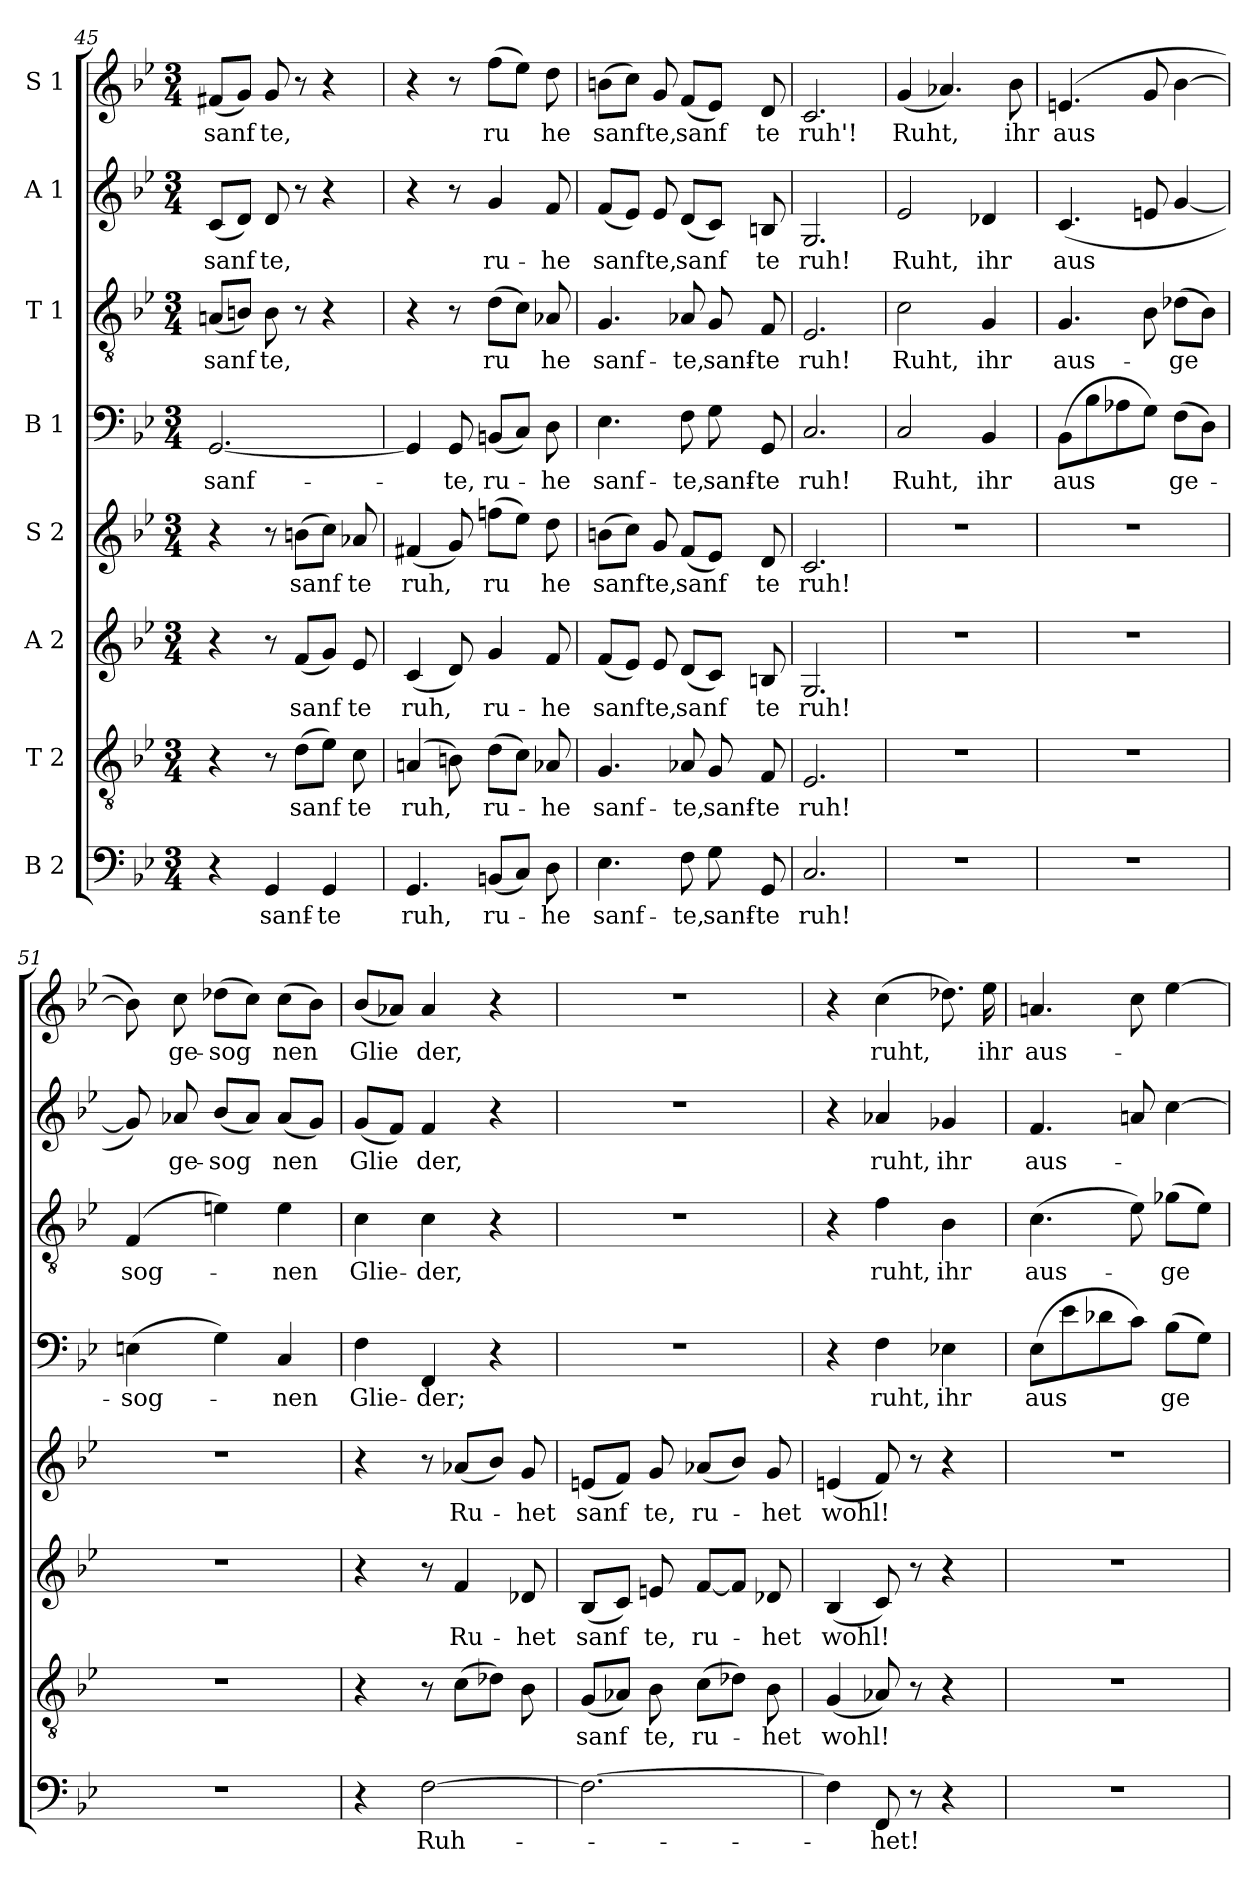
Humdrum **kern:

**kern	**text	**kern	**text	**kern	**text	**kern	**text	**kern	**text	**kern	**text	**kern	**text	**kern	**text
*part8	*part8	*part7	*part7	*part6	*part6	*part5	*part5	*part4	*part4	*part3	*part3	*part2	*part2	*part1	*part1
*staff8	*staff8	*staff7	*staff7	*staff6	*staff6	*staff5	*staff5	*staff4	*staff4	*staff3	*staff3	*staff2	*staff2	*staff1	*staff1
*I"B 2	*	*I"T 2	*	*I"A 2	*	*I"S 2	*	*I"B 1	*	*I"T 1	*	*I"A 1	*	*I"S 1	*
*clefF4	*	*clefGv2	*	*clefG2	*	*clefG2	*	*clefF4	*	*clefGv2	*	*clefG2	*	*clefG2	*
*k[b-e-]	*	*k[b-e-]	*	*k[b-e-]	*	*k[b-e-]	*	*k[b-e-]	*	*k[b-e-]	*	*k[b-e-]	*	*k[b-e-]	*
*B-:	*	*B-:	*	*B-:	*	*B-:	*	*B-:	*	*B-:	*	*B-:	*	*B-:	*
*M3/4	*	*M3/4	*	*M3/4	*	*M3/4	*	*M3/4	*	*M3/4	*	*M3/4	*	*M3/4	*
=45	=45	=45	=45	=45	=45	=45	=45	=45	=45	=45	=45	=45	=45	=45	=45
!	!	!	!	!	!	!	!	!	!LO:LY:b	!	!LO:LY:b	!	!LO:LY:b	!	!LO:LY:b
4r	.	4r	.	4r	.	4r	.	[2.GG/	sanf-	(<8An/L	sanf	(<8c/L	sanf	(<8f#X/L	sanf
.	.	.	.	.	.	.	.	.	.	8Bn/J)	.	8d/J)	.	8g/J)	.
!	!LO:LY:b	!	!	!	!	!	!	!	!	!	!LO:LY:b	!	!LO:LY:b	!	!LO:LY:b
4GG/	sanf-	8r	.	8r	.	8r	.	.	.	8B\	te,	8d/	te,	8g/	te,
!	!	!	!LO:LY:b	!	!LO:LY:b	!	!LO:LY:b	!	!	!	!	!	!	!	!
.	.	(>8d\L	sanf	(<8f/L	sanf	(>8bn\L	sanf	.	.	8r	.	8r	.	8r	.
!	!LO:LY:b	!	!	!	!	!	!	!	!	!	!	!	!	!	!
4GG/	-te	8e-\J)	.	8g/J)	.	8cc\J)	.	.	.	4r	.	4r	.	4r	.
!	!	!	!LO:LY:b	!	!LO:LY:b	!	!LO:LY:b	!	!	!	!	!	!	!	!
.	.	8c\	te	8e-/	te	8a-X/	te	.	.	.	.	.	.	.	.
=46	=46	=46	=46	=46	=46	=46	=46	=46	=46	=46	=46	=46	=46	=46	=46
!	!LO:LY:b	!	!LO:LY:b	!	!LO:LY:b	!	!LO:LY:b	!	!	!	!	!	!	!	!
4.GG/	ruh,	(<4An/	ruh,	(<4c/	ruh,	(<4f#X/	ruh,	4GG/]	.	4r	.	4r	.	4r	.
!	!	!	!	!	!	!	!	!	!LO:LY:b	!	!	!	!	!	!
.	.	8Bn\)	.	8d/)	.	8g/)	.	8GG/	-te,	8r	.	8r	.	8r	.
!	!LO:LY:b	!	!LO:LY:b	!	!LO:LY:b	!	!LO:LY:b	!	!LO:LY:b	!	!LO:LY:b	!	!LO:LY:b	!	!LO:LY:b
(<8BBn/L	ru-	(>8d\L	ru-	4g/	ru-	(>8ffn\L	ru	(<8BBn/L	ru-	(>8d\L	ru	4g/	ru-	(>8ff\L	ru
8C/J)	.	8c\J)	.	.	.	8ee-\J)	.	8C/J)	.	8c\J)	.	.	.	8ee-\J)	.
!	!LO:LY:b	!	!LO:LY:b	!	!LO:LY:b	!	!LO:LY:b	!	!LO:LY:b	!	!LO:LY:b	!	!LO:LY:b	!	!LO:LY:b
8D\	-he	8A-X/	-he	8f/	-he	8dd\	he	8D\	-he	8A-X/	he	8f/	-he	8dd\	he
!!LO:PB:g=z
=47	=47	=47	=47	=47	=47	=47	=47	=47	=47	=47	=47	=47	=47	=47	=47
!	!LO:LY:b	!	!LO:LY:b	!	!LO:LY:b	!	!LO:LY:b	!	!LO:LY:b	!	!LO:LY:b	!	!LO:LY:b	!	!LO:LY:b
4.E-\	sanf-	4.G/	sanf-	(<8f/L	sanf	(>8bn\L	sanf	4.E-\	sanf-	4.G/	sanf-	(<8f/L	sanf	(>8bn\L	sanf
.	.	.	.	8e-/J)	.	8cc\J)	.	.	.	.	.	8e-/J)	.	8cc\J)	.
!	!	!	!	!	!LO:LY:b	!	!LO:LY:b	!	!	!	!	!	!LO:LY:b	!	!LO:LY:b
.	.	.	.	8e-/	te,	8g/	te,	.	.	.	.	8e-/	te,	8g/	te,
!	!LO:LY:b	!	!LO:LY:b	!	!LO:LY:b	!	!LO:LY:b	!	!LO:LY:b	!	!LO:LY:b	!	!LO:LY:b	!	!LO:LY:b
8F\	-te,	8A-X/	-te,	(<8d/L	sanf	(<8f/L	sanf	8F\	-te,	8A-X/	-te,	(<8d/L	sanf	(<8f/L	sanf
!	!LO:LY:b	!	!LO:LY:b	!	!	!	!	!	!LO:LY:b	!	!LO:LY:b	!	!	!	!
8G\	sanf-	8G/	sanf-	8c/J)	.	8e-/J)	.	8G\	sanf-	8G/	sanf-	8c/J)	.	8e-/J)	.
!	!LO:LY:b	!	!LO:LY:b	!	!LO:LY:b	!	!LO:LY:b	!	!LO:LY:b	!	!LO:LY:b	!	!LO:LY:b	!	!LO:LY:b
8GG/	-te	8F/	-te	8Bn/	te	8d/	te	8GG/	-te	8F/	-te	8Bn/	te	8d/	te
=48	=48	=48	=48	=48	=48	=48	=48	=48	=48	=48	=48	=48	=48	=48	=48
!	!LO:LY:b	!	!LO:LY:b	!	!LO:LY:b	!	!LO:LY:b	!	!LO:LY:b	!	!LO:LY:b	!	!LO:LY:b	!	!LO:LY:b
2.C/	ruh!	2.E-/	ruh!	2.G/	ruh!	2.c/	ruh!	2.C/	ruh!	2.E-/	ruh!	2.G/	ruh!	2.c/	ruh'!
=49	=49	=49	=49	=49	=49	=49	=49	=49	=49	=49	=49	=49	=49	=49	=49
!	!	!	!	!	!	!	!	!	!LO:LY:b	!	!LO:LY:b	!	!LO:LY:b	!	!LO:LY:b
2.r	.	2.r	.	2.r	.	2.r	.	2C/	Ruht,	2c\	Ruht,	2e-/	Ruht,	(<4g/	Ruht,
.	.	.	.	.	.	.	.	.	.	.	.	.	.	4.a-X/)	.
!	!	!	!	!	!	!	!	!	!LO:LY:b	!	!LO:LY:b	!	!LO:LY:b	!	!
.	.	.	.	.	.	.	.	4BB-/	ihr	4G/	ihr	4d-X/	ihr	.	.
!	!	!	!	!	!	!	!	!	!	!	!	!	!	!	!LO:LY:b
.	.	.	.	.	.	.	.	.	.	.	.	.	.	8b-\	ihr
=50	=50	=50	=50	=50	=50	=50	=50	=50	=50	=50	=50	=50	=50	=50	=50
!	!	!	!	!	!	!	!	!	!LO:LY:b	!	!LO:LY:b	!	!LO:LY:b	!	!LO:LY:b
2.r	.	2.r	.	2.r	.	2.r	.	(>8BB-\L	aus	4.G/	aus-	(>4.c/	aus	(>4.en/	aus
.	.	.	.	.	.	.	.	8B-\	.	.	.	.	.	.	.
.	.	.	.	.	.	.	.	8A-X\	.	.	.	.	.	.	.
.	.	.	.	.	.	.	.	8G\J)	.	8B-\	.	8en/	.	8g/	.
!	!	!	!	!	!	!	!	!	!LO:LY:b	!	!LO:LY:b	!	!	!	!
.	.	.	.	.	.	.	.	(>8F\L	ge-	(>8d-X\L	-ge	[4g/	.	[4b-\	.
.	.	.	.	.	.	.	.	8D\J)	.	8B-\J)	.	.	.	.	.
=51	=51	=51	=51	=51	=51	=51	=51	=51	=51	=51	=51	=51	=51	=51	=51
!	!	!	!	!	!	!	!	!	!LO:LY:b	!	!LO:LY:b	!	!	!	!
2.r	.	2.r	.	2.r	.	2.r	.	(>4En\	-sog-	(<4F/	sog-	8g/])	.	8b-\])	.
!	!	!	!	!	!	!	!	!	!	!	!	!	!LO:LY:b	!	!LO:LY:b
.	.	.	.	.	.	.	.	.	.	.	.	8a-X/	ge-	8cc\	ge-
!	!	!	!	!	!	!	!	!	!	!	!	!	!LO:LY:b	!	!LO:LY:b
.	.	.	.	.	.	.	.	4G\)	.	4en\)	.	(<8b-/L	-sog	(>8dd-X\L	-sog
.	.	.	.	.	.	.	.	.	.	.	.	8a-/J)	.	8cc\J)	.
!	!	!	!	!	!	!	!	!	!LO:LY:b	!	!LO:LY:b	!	!LO:LY:b	!	!LO:LY:b
.	.	.	.	.	.	.	.	4C/	-nen	4e\	-nen	(<8a-/L	nen	(>8cc\L	nen
.	.	.	.	.	.	.	.	.	.	.	.	8g/J)	.	8b-\J)	.
=52	=52	=52	=52	=52	=52	=52	=52	=52	=52	=52	=52	=52	=52	=52	=52
!	!	!	!	!	!	!	!	!	!LO:LY:b	!	!LO:LY:b	!	!LO:LY:b	!	!LO:LY:b
4r	.	4r	.	4r	.	4r	.	4F\	Glie-	4c\	Glie-	(<8g/L	Glie	(<8b-/L	Glie
.	.	.	.	.	.	.	.	.	.	.	.	8f/J)	.	8a-X/J)	.
!	!LO:LY:b	!	!	!	!	!	!	!	!LO:LY:b	!	!LO:LY:b	!	!LO:LY:b	!	!LO:LY:b
[2F\	Ruh-	8r	.	8r	.	8r	.	4FF/	-der;	4c\	-der,	4f/	der,	4a-/	der,
!	!	!	!	!	!LO:LY:b	!	!LO:LY:b	!	!	!	!	!	!	!	!
.	.	(>8c\L	.	4f/	Ru-	(<8a-X/L	Ru-	.	.	.	.	.	.	.	.
.	.	8d-X\J)	.	.	.	8b-/J)	.	4r	.	4r	.	4r	.	4r	.
!	!	!	!	!	!LO:LY:b	!	!LO:LY:b	!	!	!	!	!	!	!	!
.	.	8B-\	.	8d-X/	-het	8g/	-het	.	.	.	.	.	.	.	.
!!LO:PB:g=z
=53	=53	=53	=53	=53	=53	=53	=53	=53	=53	=53	=53	=53	=53	=53	=53
!	!	!	!LO:LY:b	!	!LO:LY:b	!	!LO:LY:b	!	!	!	!	!	!	!	!
2.F\_	.	(<8G/L	sanf	(<8B-/L	sanf	(<8en/L	sanf	2.r	.	2.r	.	2.r	.	2.r	.
.	.	8A-X/J)	.	8c/J)	.	8f/J)	.	.	.	.	.	.	.	.	.
!	!	!	!LO:LY:b	!	!LO:LY:b	!	!LO:LY:b	!	!	!	!	!	!	!	!
.	.	8B-\	te,	8en/	te,	8g/	te,	.	.	.	.	.	.	.	.
!	!	!	!LO:LY:b	!	!LO:LY:b	!	!LO:LY:b	!	!	!	!	!	!	!	!
.	.	(>8c\L	ru-	[8f/L	ru-	(<8a-X/L	ru-	.	.	.	.	.	.	.	.
.	.	8d-X\J)	.	8f/J]	.	8b-/J)	.	.	.	.	.	.	.	.	.
!	!	!	!LO:LY:b	!	!LO:LY:b	!	!LO:LY:b	!	!	!	!	!	!	!	!
.	.	8B-\	-het	8d-X/	-het	8g/	-het	.	.	.	.	.	.	.	.
=54	=54	=54	=54	=54	=54	=54	=54	=54	=54	=54	=54	=54	=54	=54	=54
!	!	!	!LO:LY:b	!	!LO:LY:b	!	!LO:LY:b	!	!	!	!	!	!	!	!
4F\]	.	(<4G/	wohl!	(<4B-/	wohl!	(<4en/	wohl!	4r	.	4r	.	4r	.	4r	.
!	!LO:LY:b	!	!	!	!	!	!	!	!LO:LY:b	!	!LO:LY:b	!	!LO:LY:b	!	!LO:LY:b
8FF/	-het!	8A-X/)	.	8c/)	.	8f/)	.	4F\	ruht,	4f\	ruht,	4a-X/	ruht,	(>4cc\	ruht,
8r	.	8r	.	8r	.	8r	.	.	.	.	.	.	.	.	.
!	!	!	!	!	!	!	!	!	!LO:LY:b	!	!LO:LY:b	!	!LO:LY:b	!	!
4r	.	4r	.	4r	.	4r	.	4E-X\	ihr	4B-\	ihr	4g-X/	ihr	8.dd-X\)	.
!	!	!	!	!	!	!	!	!	!	!	!	!	!	!	!LO:LY:b
.	.	.	.	.	.	.	.	.	.	.	.	.	.	16ee-\	ihr
=55	=55	=55	=55	=55	=55	=55	=55	=55	=55	=55	=55	=55	=55	=55	=55
!	!	!	!	!	!	!	!	!	!LO:LY:b	!	!LO:LY:b	!	!LO:LY:b	!	!LO:LY:b
2.r	.	2.r	.	2.r	.	2.r	.	(>8E-\L	aus	(>4.c\	aus-	4.f/	aus-	4.an/	aus-
.	.	.	.	.	.	.	.	8e-\	.	.	.	.	.	.	.
.	.	.	.	.	.	.	.	8d-X\	.	.	.	.	.	.	.
.	.	.	.	.	.	.	.	8c\J)	.	8e-\)	.	8an/	.	8cc\	.
!	!	!	!	!	!	!	!	!	!LO:LY:b	!	!LO:LY:b	!	!	!	!
.	.	.	.	.	.	.	.	(>8B-\L	ge	(>8g-X\L	-ge	[4cc\	.	[4ee-\	.
.	.	.	.	.	.	.	.	8G\J)	.	8e-\J)	.	.	.	.	.
=	=	=	=	=	=	=	=	=	=	=	=	=	=	=	=
*-	*-	*-	*-	*-	*-	*-	*-	*-	*-	*-	*-	*-	*-	*-	*-
